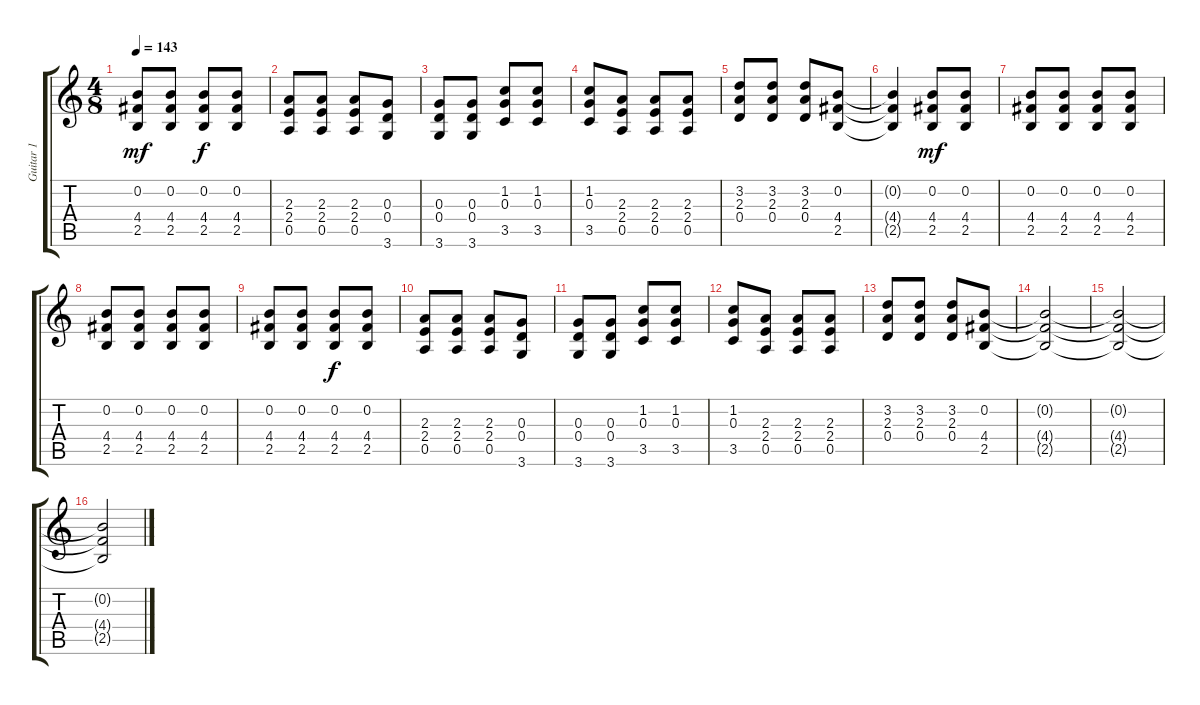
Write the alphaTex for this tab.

\track ("Guitar 1" "Guitar 1") {instrument distortionguitar}
\staff {score tabs}
\tuning (E4 B3 G3 D3 A2 E2) {hide}
\ts (4 8)
\tempo 143
\clef g2
\ks c
(0.2 4.4 2.5).8{dy mf} (0.2 4.4 2.5).8 (0.2 4.4 2.5).8{dy f} (0.2 4.4 2.5).8 |
(2.3 2.4 0.5).8 (2.3 2.4 0.5).8 (2.3 2.4 0.5).8 (0.3 0.4 3.6).8 |
(0.3 0.4 3.6).8 (0.3 0.4 3.6).8 (1.2 0.3 3.5).8 (1.2 0.3 3.5).8 |
(1.2 0.3 3.5).8 (2.3 2.4 0.5).8 (2.3 2.4 0.5).8 (2.3 2.4 0.5).8 |
(3.2 2.3 0.4).8 (3.2 2.3 0.4).8 (3.2 2.3 0.4).8 (0.2 4.4 2.5).8 |
(0.2{t} 4.4{t} 2.5{t}).4 (0.2 4.4 2.5).8{dy mf} (0.2 4.4 2.5).8 |
(0.2 4.4 2.5).8 (0.2 4.4 2.5).8 (0.2 4.4 2.5).8 (0.2 4.4 2.5).8 |
(0.2 4.4 2.5).8 (0.2 4.4 2.5).8 (0.2 4.4 2.5).8 (0.2 4.4 2.5).8 |
(0.2 4.4 2.5).8 (0.2 4.4 2.5).8 (0.2 4.4 2.5).8{dy f} (0.2 4.4 2.5).8 |
(2.3 2.4 0.5).8 (2.3 2.4 0.5).8 (2.3 2.4 0.5).8 (0.3 0.4 3.6).8 |
(0.3 0.4 3.6).8 (0.3 0.4 3.6).8 (1.2 0.3 3.5).8 (1.2 0.3 3.5).8 |
(1.2 0.3 3.5).8 (2.3 2.4 0.5).8 (2.3 2.4 0.5).8 (2.3 2.4 0.5).8 |
(3.2 2.3 0.4).8 (3.2 2.3 0.4).8 (3.2 2.3 0.4).8 (0.2 4.4 2.5).8 |
(0.2{t} 4.4{t} 2.5{t}).2 |
(0.2{t} 4.4{t} 2.5{t}).2 |
(0.2{t} 4.4{t} 2.5{t}).2
